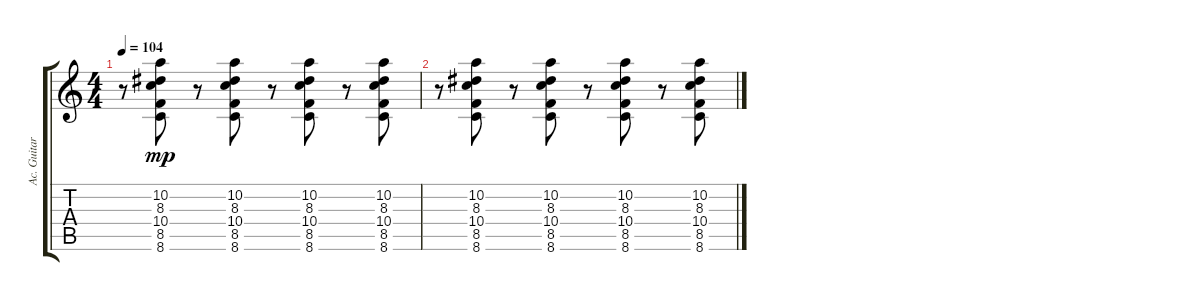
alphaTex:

\track ("Ac. Guitar" "Ac. Guitar") {instrument acousticguitarsteel}
\staff {score tabs}
\tuning (E4 B3 G3 D3 A2 E2) {hide}
\ts (4 4)
\tempo 104
\clef g2
\ks c
r.8{dy mp} (10.2 8.3 10.4 8.5 8.6).8 r.8 (10.2 8.3 10.4 8.5 8.6).8 r.8 (10.2 8.3 10.4 8.5 8.6).8 r.8 (10.2 8.3 10.4 8.5 8.6).8 |
r.8 (10.2 8.3 10.4 8.5 8.6).8 r.8 (10.2 8.3 10.4 8.5 8.6).8 r.8 (10.2 8.3 10.4 8.5 8.6).8 r.8 (10.2 8.3 10.4 8.5 8.6).8
